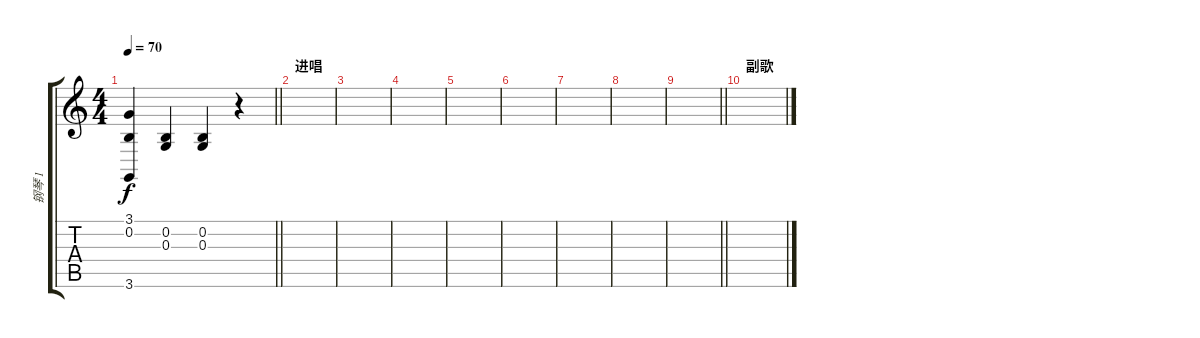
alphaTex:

\track ("钢琴 1" "钢琴 1") {instrument acousticgrandpiano}
\staff {score tabs}
\tuning (E4 B3 G3 D3 A2 E2) {hide}
\ts (4 4)
\tempo 70
\clef g2
\barLineRight lightlight
\ks c
(3.1 0.2 3.6).4{dy f} (0.2 0.3).4 (0.2 0.3).4 r.4 |
\section ("" "进唱")
|
|
|
|
|
|
|
\barLineRight lightlight
|
\section ("" "副歌")
